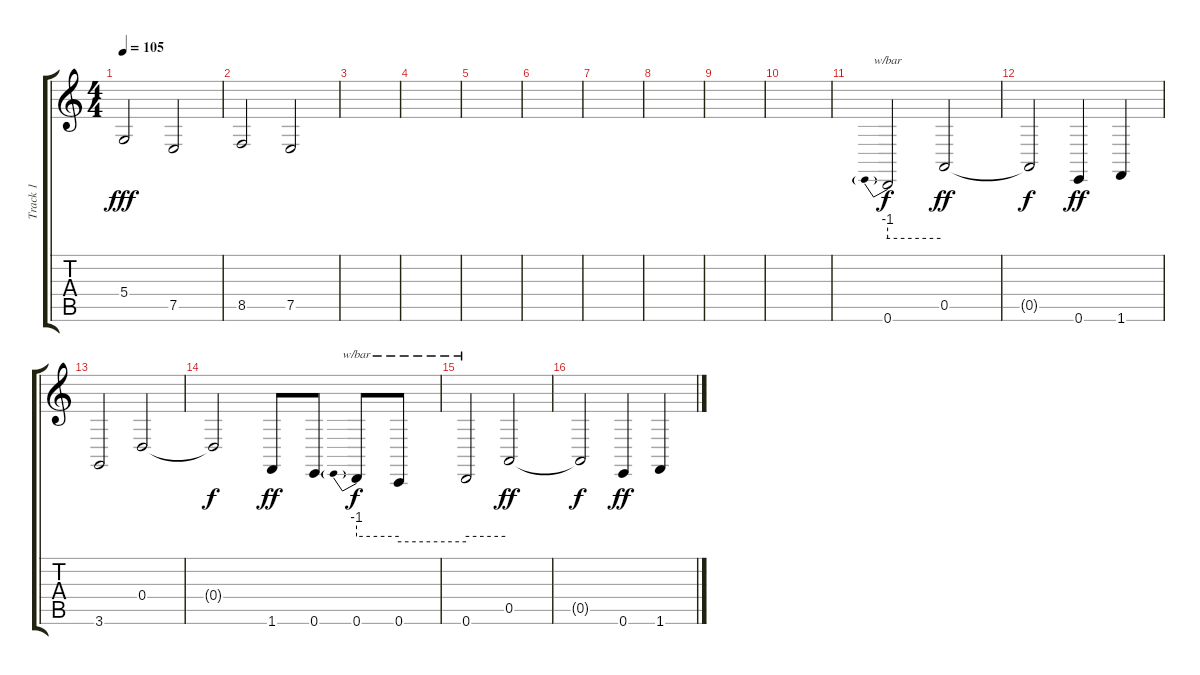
\track ("Track 1" "Track 1") {instrument stringensemble1}
\staff {score tabs}
\tuning (E4 B3 G3 D3 A2 E2) {hide}
\ts (4 4)
\tempo 105
\clef g2
\ks c
5.4.2{dy fff} 7.5.2 |
8.5.2 7.5.2 |
|
|
|
|
|
|
|
|
0.6.2{tbe (predive default 0 -4 60 -4) dy f} 0.5.2{dy ff} |
0.5{t}.2{dy f} 0.6.4{dy ff} 1.6.4 |
3.6.2 0.4.2 |
0.4{t}.2{dy f} 1.6.8{dy ff} 0.6.8 0.6.8{tbe (predive default 0 -4 60 -4) dy f} 0.6.8{tbe (hold default 0 -8 60 -8)} |
0.6.2{tbe (hold default 0 -4 60 -4)} 0.5.2{dy ff} |
0.5{t}.2{dy f} 0.6.4{dy ff} 1.6.4
